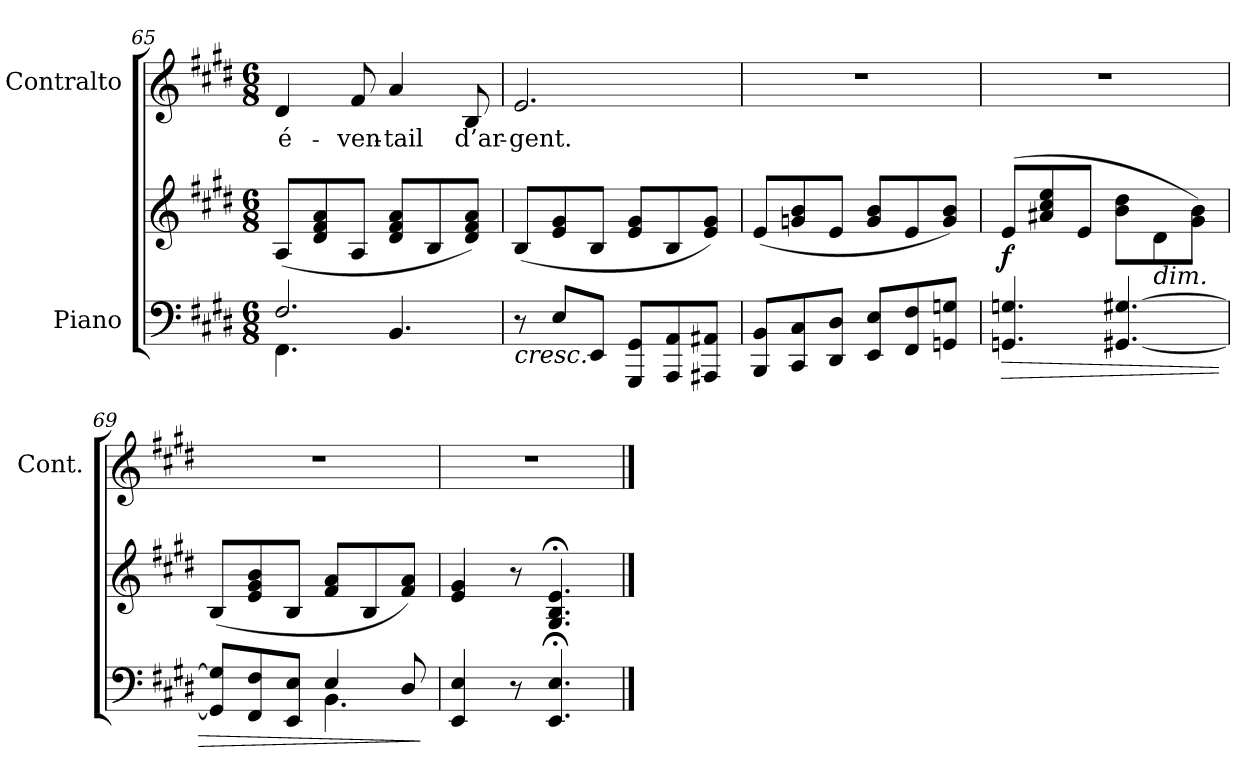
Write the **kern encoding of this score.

**kern	**kern	**dynam	**kern	**text
*part2	*part2	*part2	*part1	*part1
*staff3	*staff2	*staff2/3	*staff1	*staff1
*I"Piano	*	*	*I"Contralto	*
*	*	*	*I'Cont.	*
*clefF4	*clefG2	*	*clefG2	*
*k[f#c#g#d#]	*k[f#c#g#d#]	*	*k[f#c#g#d#]	*
*E:	*E:	*	*E:	*
*M6/8	*M6/8	*	*M6/8	*
=65	=65	=65	=65	=65
*^	*	*	*	*
!	!	!	!	!	!LO:LY:b:color=#000000
2.F#i/	4.FF#i\	(8Ai/L	.	4d#i/	é-
.	.	8d#i/ 8f#i/ 8ai/	.	.	.
!	!	!	!	!	!LO:LY:b:color=#000000
.	.	8Ai/J	.	8f#i/	-ven-
!	!	!	!	!	!LO:LY:b:color=#000000
.	4.BBi/	8d#i/ 8f#i/ 8ai/L	.	4ai/	-tail
.	.	8Bi/	.	.	.
!	!	!	!	!	!LO:LY:b:color=#000000
.	.	8d#i/ 8f#i/ 8ai/J)	.	8Bi/	d’ar-
*v	*v	*	*	*	*
=66	=66	=66	=66	=66
!	!	!LO:HP:b=2	!	!
!	!	!	!	!LO:LY:b:color=#000000
8r	(8Bi/L	<	2.ei/	-gent.
8Ei/L	8ei/ 8g#i/	.	.	.
8EEi/J	8Bi/J	.	.	.
8GGG#i/ 8GG#i/L	8ei/ 8g#i/L	.	.	.
8AAAi/ 8AAi/	8Bi/	.	.	.
8AAA#Xi/ 8AA#Xi/J	8ei/ 8g#i/J)	.	.	.
!!LO:PB:g=z
=67	=67	=67	=67	=67
!	!	!	!LO:N:vis=1	!
8BBBi/ 8BBi/L	(8ei/L	.	2.r	.
8CC#i/ 8C#i/	8gni/ 8bi/	.	.	.
8DD#i/ 8D#i/J	8ei/J	.	.	.
8EEi/ 8Ei/L	8gi/ 8bi/L	.	.	.
8FF#i/ 8F#i/	8ei/	.	.	.
8GGni/ 8Gni/J	8gi/ 8bi/J)	.	.	.
=68	=68	=68	=68	=68
!	!	!LO:HP:b=2	!LO:N:vis=1	!
4.GGni/ 4.Gni	(8ei/L	> f	2.r	.
.	8a#Xi/ 8cc#i/ 8eei/	.	.	.
.	8ei/J	.	.	.
[<4.GG#Xi/ [>4.G#Xi	8bi\ 8dd#i\L	.	.	.
!	!LO:TX:b:i:t=dim.	!	!	!
.	8d#i\	.	.	.
.	8g#i\ 8bi\J)	.	.	.
.	.	[	.	.
=69	=69	=69	=69	=69
*^	*	*	*	*
!	!	!	!	!LO:N:vis=1	!
8GG#i]/ 8G#i]/L	4.ryy	(8Bi/L	.	2.r	.
8FF#i/ 8F#i/	.	8ei/ 8g#i/ 8bi/	.	.	.
8EEi/ 8Ei/J	.	8Bi/J	.	.	.
4Ei/	4.BBi\	8f#i/ 8ai/L	.	.	.
.	.	8Bi/	.	.	.
8D#i/	.	8f#i/ 8ai/J)	.	.	.
*v	*v	*	*	*	*
.	.	]	.	.
=70	=70	=70	=70	=70
!	!	!	!LO:N:vis=1	!
4EEi/ 4Ei	4ei/ 4g#i	.	2.r	.
8r	8r	.	.	.
4.EEi/; 4.Ei;	4.G#i/; 4.Bi; 4.ei;	.	.	.
==	==	==	==	==
*-	*-	*-	*-	*-
